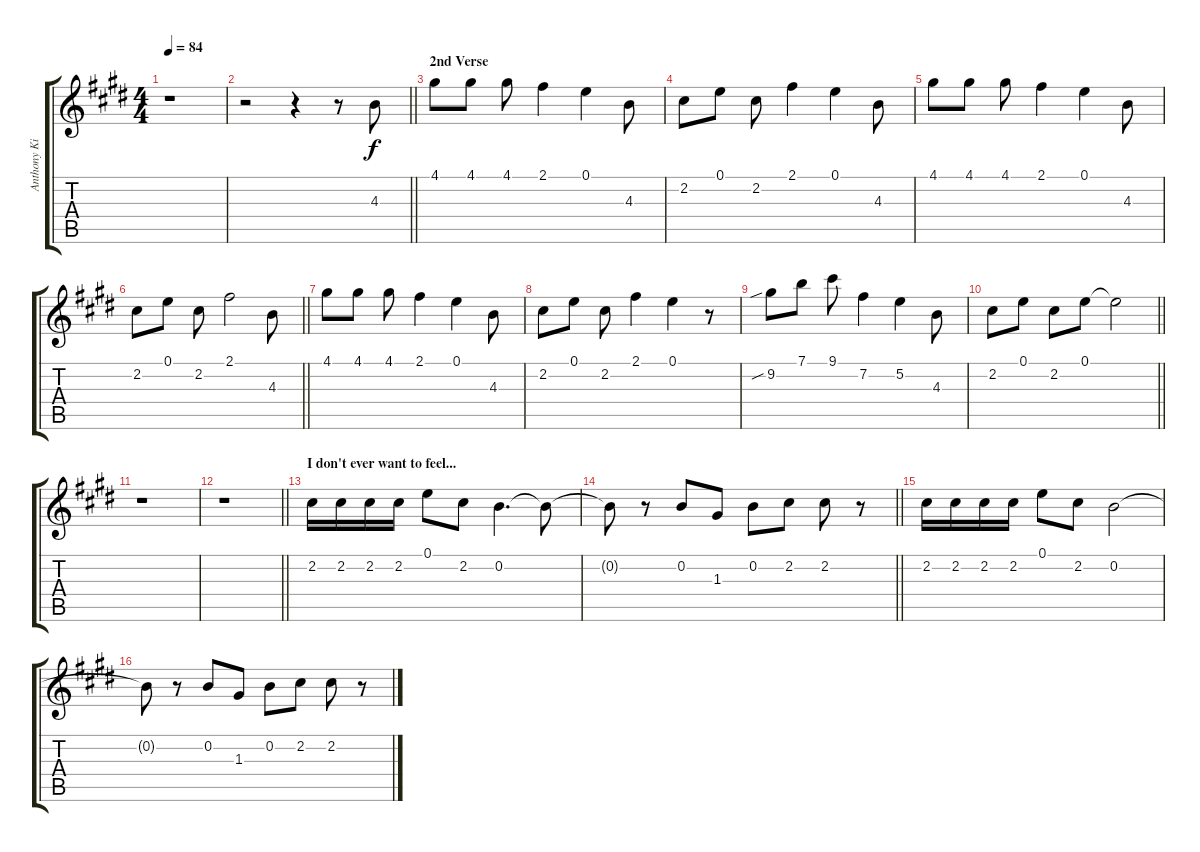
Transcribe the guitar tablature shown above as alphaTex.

\track ("Anthony Kiedis - Vocals" "Anthony Ki") {instrument contrabass}
\staff {score tabs}
\tuning (E4 B3 G3 D3 A2 E2) {hide}
\ts (4 4)
\tempo 84
\clef g2
\ks e
r.1{dy f} |
\barLineRight lightlight
\ks c#minor
r.2 r.4 r.8 4.3.8 |
\section ("" "2nd Verse")
4.1.8 4.1.8 4.1.8 2.1.4 0.1.4 4.3.8 |
\ks e
2.2.8 0.1.8 2.2.8 2.1.4 0.1.4 4.3.8 |
\ks c#minor
4.1.8 4.1.8 4.1.8 2.1.4 0.1.4 4.3.8 |
\barLineRight lightlight
2.2.8 0.1.8 2.2.8 2.1.2 4.3.8 |
4.1.8 4.1.8 4.1.8 2.1.4 0.1.4 4.3.8 |
\ks e
2.2.8 0.1.8 2.2.8 2.1.4 0.1.4 r.8 |
\ks c#minor
9.2{sib}.8 7.1.8 9.1.8 7.2.4 5.2.4 4.3.8 |
\barLineRight lightlight
\ks e
2.2.8 0.1.8 2.2.8 0.1.8 0.1{t}.2 |
\section ("" "")
\ks c#minor
r.1 |
\barLineRight lightlight
\ks e
r.1 |
\section ("" "I don't ever want to feel...")
\ks c#minor
2.2.16 2.2.16 2.2.16 2.2.16 0.1.8 2.2.8 0.2.4{d} 0.2{t}.8 |
\barLineRight lightlight
0.2{t}.8 r.8 0.2.8 1.3.8 0.2.8 2.2.8 2.2.8 r.8 |
2.2.16 2.2.16 2.2.16 2.2.16 0.1.8 2.2.8 0.2.2 |
\ks e
0.2{t}.8 r.8 0.2.8 1.3.8 0.2.8 2.2.8 2.2.8 r.8
